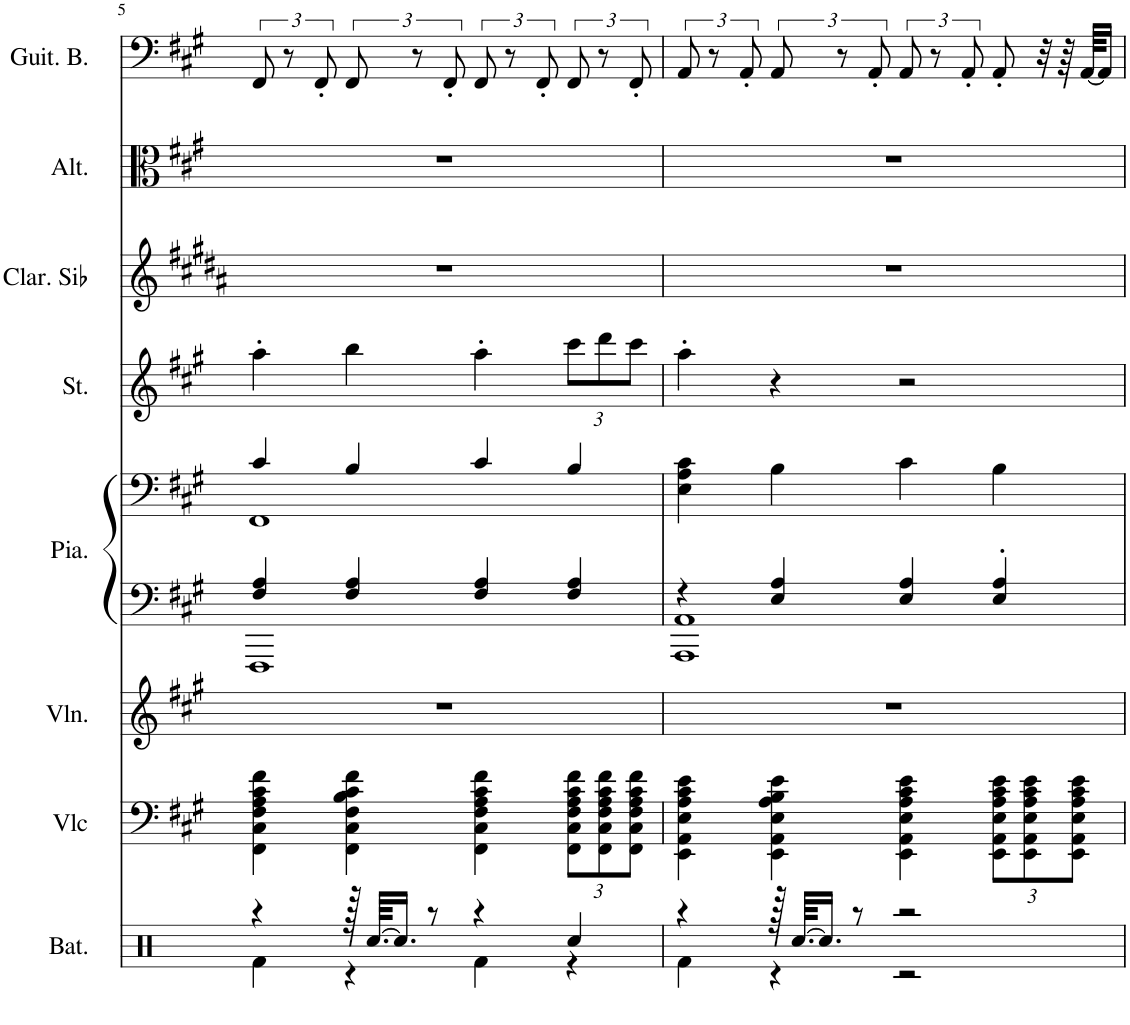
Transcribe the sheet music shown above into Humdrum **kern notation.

**kern	**kern	**kern	**kern	**kern	**kern	**kern	**kern	**kern
*part8	*part7	*part6	*part5	*part5	*part4	*part3	*part2	*part1
*staff9	*staff8	*staff7	*staff6	*staff5	*staff4	*staff3	*staff2	*staff1
*I"Batterie, Drums	*I"Violoncelle	*I"Violon	*I"Piano, Acoustic Grand Piano	*	*I"Cordes, String Ensemble 2	*I"Clarinette en Sib	*I"Alto	*I"Guitare basse
*I'Bat.	*I'Vlc	*I'Vln.	*I'Pia.	*	*I'St.	*I'Clar. Sib	*I'Alt.	*I'Guit. B.
!!LO:PB:g=z
*clefX	*clefF4	*clefG2	*clefF4	*clefF4	*clefG2	*clefG2	*clefC3	*clefF4
*	*	*	*	*	*	*Trd1c2	*	*Trd7c12
*k[]	*k[f#c#g#]	*k[f#c#g#]	*k[f#c#g#]	*k[f#c#g#]	*k[f#c#g#]	*k[f#c#g#d#a#]	*k[f#c#g#]	*k[f#c#g#]
*M4/4	*M4/4	*M4/4	*M4/4	*M4/4	*M4/4	*M4/4	*M4/4	*M4/4
=5	=5	=5	=5	=5	=5	=5	=5	=5
*^	*	*	*^	*^	*	*	*	*
4r	4Rf\	4FF#\ 4C#\ 4F#\ 4A\ 4c#\ 4f#\	1r	4F#/ 4A/	1FFF#	4c#/	1FF#	4aa'\	1r	1r	12FF#/
.	.	.	.	.	.	.	.	.	.	.	12r
.	.	.	.	.	.	.	.	.	.	.	12FF#'/
128r	4r	4FF#\ 4C#\ 4F#\ 4B\ 4c#\ 4f#\	.	4F#/ 4A/	.	4B/	.	4bb\	.	.	12FF#/
[64.Rcc/KKLL	.	.	.	.	.	.	.	.	.	.	.
16.Rcc/JJ]	.	.	.	.	.	.	.	.	.	.	.
.	.	.	.	.	.	.	.	.	.	.	12r
8r	.	.	.	.	.	.	.	.	.	.	.
.	.	.	.	.	.	.	.	.	.	.	12FF#'/
4r	4Rf\	4FF#\ 4C#\ 4F#\ 4A\ 4c#\ 4f#\	.	4F#/ 4A/	.	4c#/	.	4aa'\	.	.	12FF#/
.	.	.	.	.	.	.	.	.	.	.	12r
.	.	.	.	.	.	.	.	.	.	.	12FF#'/
*	*	*Xbrackettup	*	*	*	*	*	*Xbrackettup	*	*	*
4Rcc/	4r	12FF#\ 12C#\ 12F#\ 12A\ 12c#\ 12f#\L	.	4F#/ 4A/	.	4B/	.	12ccc#\L	.	.	12FF#/
.	.	12FF#\ 12C#\ 12F#\ 12A\ 12c#\ 12f#\	.	.	.	.	.	12ddd\	.	.	12r
.	.	12FF#\ 12C#\ 12F#\ 12A\ 12c#\ 12f#\J	.	.	.	.	.	12ccc#\J	.	.	12FF#'/
*	*	*	*	*	*	*v	*v	*	*	*	*
=6	=6	=6	=6	=6	=6	=6	=6	=6	=6	=6
4r	4Rf\	4EE\ 4AA\ 4E\ 4A\ 4c#\ 4e\	1r	4r	1AAA 1AA	4E\ 4A\ 4c#\	4aa'\	1r	1r	12AA/
.	.	.	.	.	.	.	.	.	.	12r
.	.	.	.	.	.	.	.	.	.	12AA'/
128r	4r	4EE\ 4AA\ 4E\ 4A\ 4B\ 4e\	.	4E/ 4A/	.	4B\	4r	.	.	12AA/
[64.Rcc/KKLL	.	.	.	.	.	.	.	.	.	.
16.Rcc/JJ]	.	.	.	.	.	.	.	.	.	.
.	.	.	.	.	.	.	.	.	.	12r
8r	.	.	.	.	.	.	.	.	.	.
.	.	.	.	.	.	.	.	.	.	12AA'/
2r	2r	4EE\ 4AA\ 4E\ 4A\ 4c#\ 4e\	.	4E/ 4A/	.	4c#\	2r	.	.	12AA/
.	.	.	.	.	.	.	.	.	.	12r
.	.	.	.	.	.	.	.	.	.	12AA'/
.	.	12EE\ 12AA\ 12E\ 12A\ 12c#\ 12e\L	.	4E/' 4A/'	.	4B\	.	.	.	8AA'/
.	.	12EE\ 12AA\ 12E\ 12A\ 12c#\ 12e\	.	.	.	.	.	.	.	.
.	.	.	.	.	.	.	.	.	.	32r
.	.	.	.	.	.	.	.	.	.	64r
.	.	12EE\ 12AA\ 12E\ 12A\ 12c#\ 12e\J	.	.	.	.	.	.	.	.
.	.	.	.	.	.	.	.	.	.	[64AA/KKLL
.	.	.	.	.	.	.	.	.	.	16AA/JJ]
*v	*v	*	*	*v	*v	*	*	*	*	*
=	=	=	=	=	=	=	=	=
*-	*-	*-	*-	*-	*-	*-	*-	*-
